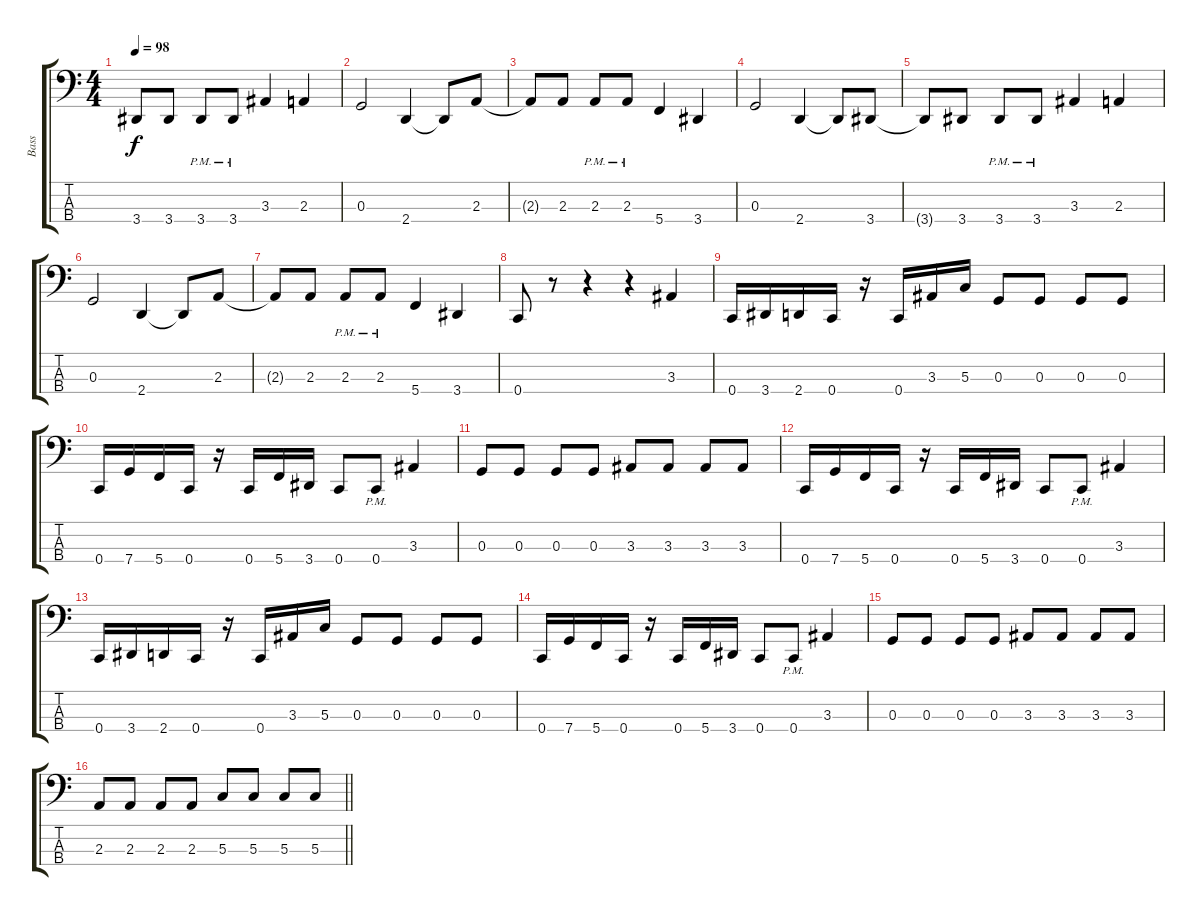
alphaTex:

\track ("Bass" "Bass") {instrument slapbass1}
\staff {score tabs}
\tuning (F2 C2 G1 C1) {hide}
\ts (4 4)
\tempo 98
\clef f4
\ks c
3.4{t}.8{dy f} 3.4.8 3.4{pm}.8 3.4{pm}.8 3.3.4 2.3.4 |
0.3.2 2.4.4 2.4{t}.8 2.3.8 |
2.3{t}.8 2.3.8 2.3{pm}.8 2.3{pm}.8 5.4.4 3.4.4 |
0.3.2 2.4.4 2.4{t}.8 3.4.8 |
3.4{t}.8 3.4.8 3.4{pm}.8 3.4{pm}.8 3.3.4 2.3.4 |
0.3.2 2.4.4 2.4{t}.8 2.3.8 |
2.3{t}.8 2.3.8 2.3{pm}.8 2.3{pm}.8 5.4.4 3.4.4 |
0.4.8 r.8 r.4 r.4 3.3.4 |
0.4.16 3.4.16 2.4.16 0.4.16 r.16 0.4.16 3.3.16 5.3.16 0.3.8 0.3.8 0.3.8 0.3.8 |
0.4.16 7.4.16 5.4.16 0.4.16 r.16 0.4.16 5.4.16 3.4.16 0.4.8 0.4{pm}.8 3.3.4 |
0.3.8 0.3.8 0.3.8 0.3.8 3.3.8 3.3.8 3.3.8 3.3.8 |
0.4.16 7.4.16 5.4.16 0.4.16 r.16 0.4.16 5.4.16 3.4.16 0.4.8 0.4{pm}.8 3.3.4 |
0.4.16 3.4.16 2.4.16 0.4.16 r.16 0.4.16 3.3.16 5.3.16 0.3.8 0.3.8 0.3.8 0.3.8 |
0.4.16 7.4.16 5.4.16 0.4.16 r.16 0.4.16 5.4.16 3.4.16 0.4.8 0.4{pm}.8 3.3.4 |
0.3.8 0.3.8 0.3.8 0.3.8 3.3.8 3.3.8 3.3.8 3.3.8 |
\barLineRight lightlight
2.3.8 2.3.8 2.3.8 2.3.8 5.3.8 5.3.8 5.3.8 5.3.8
